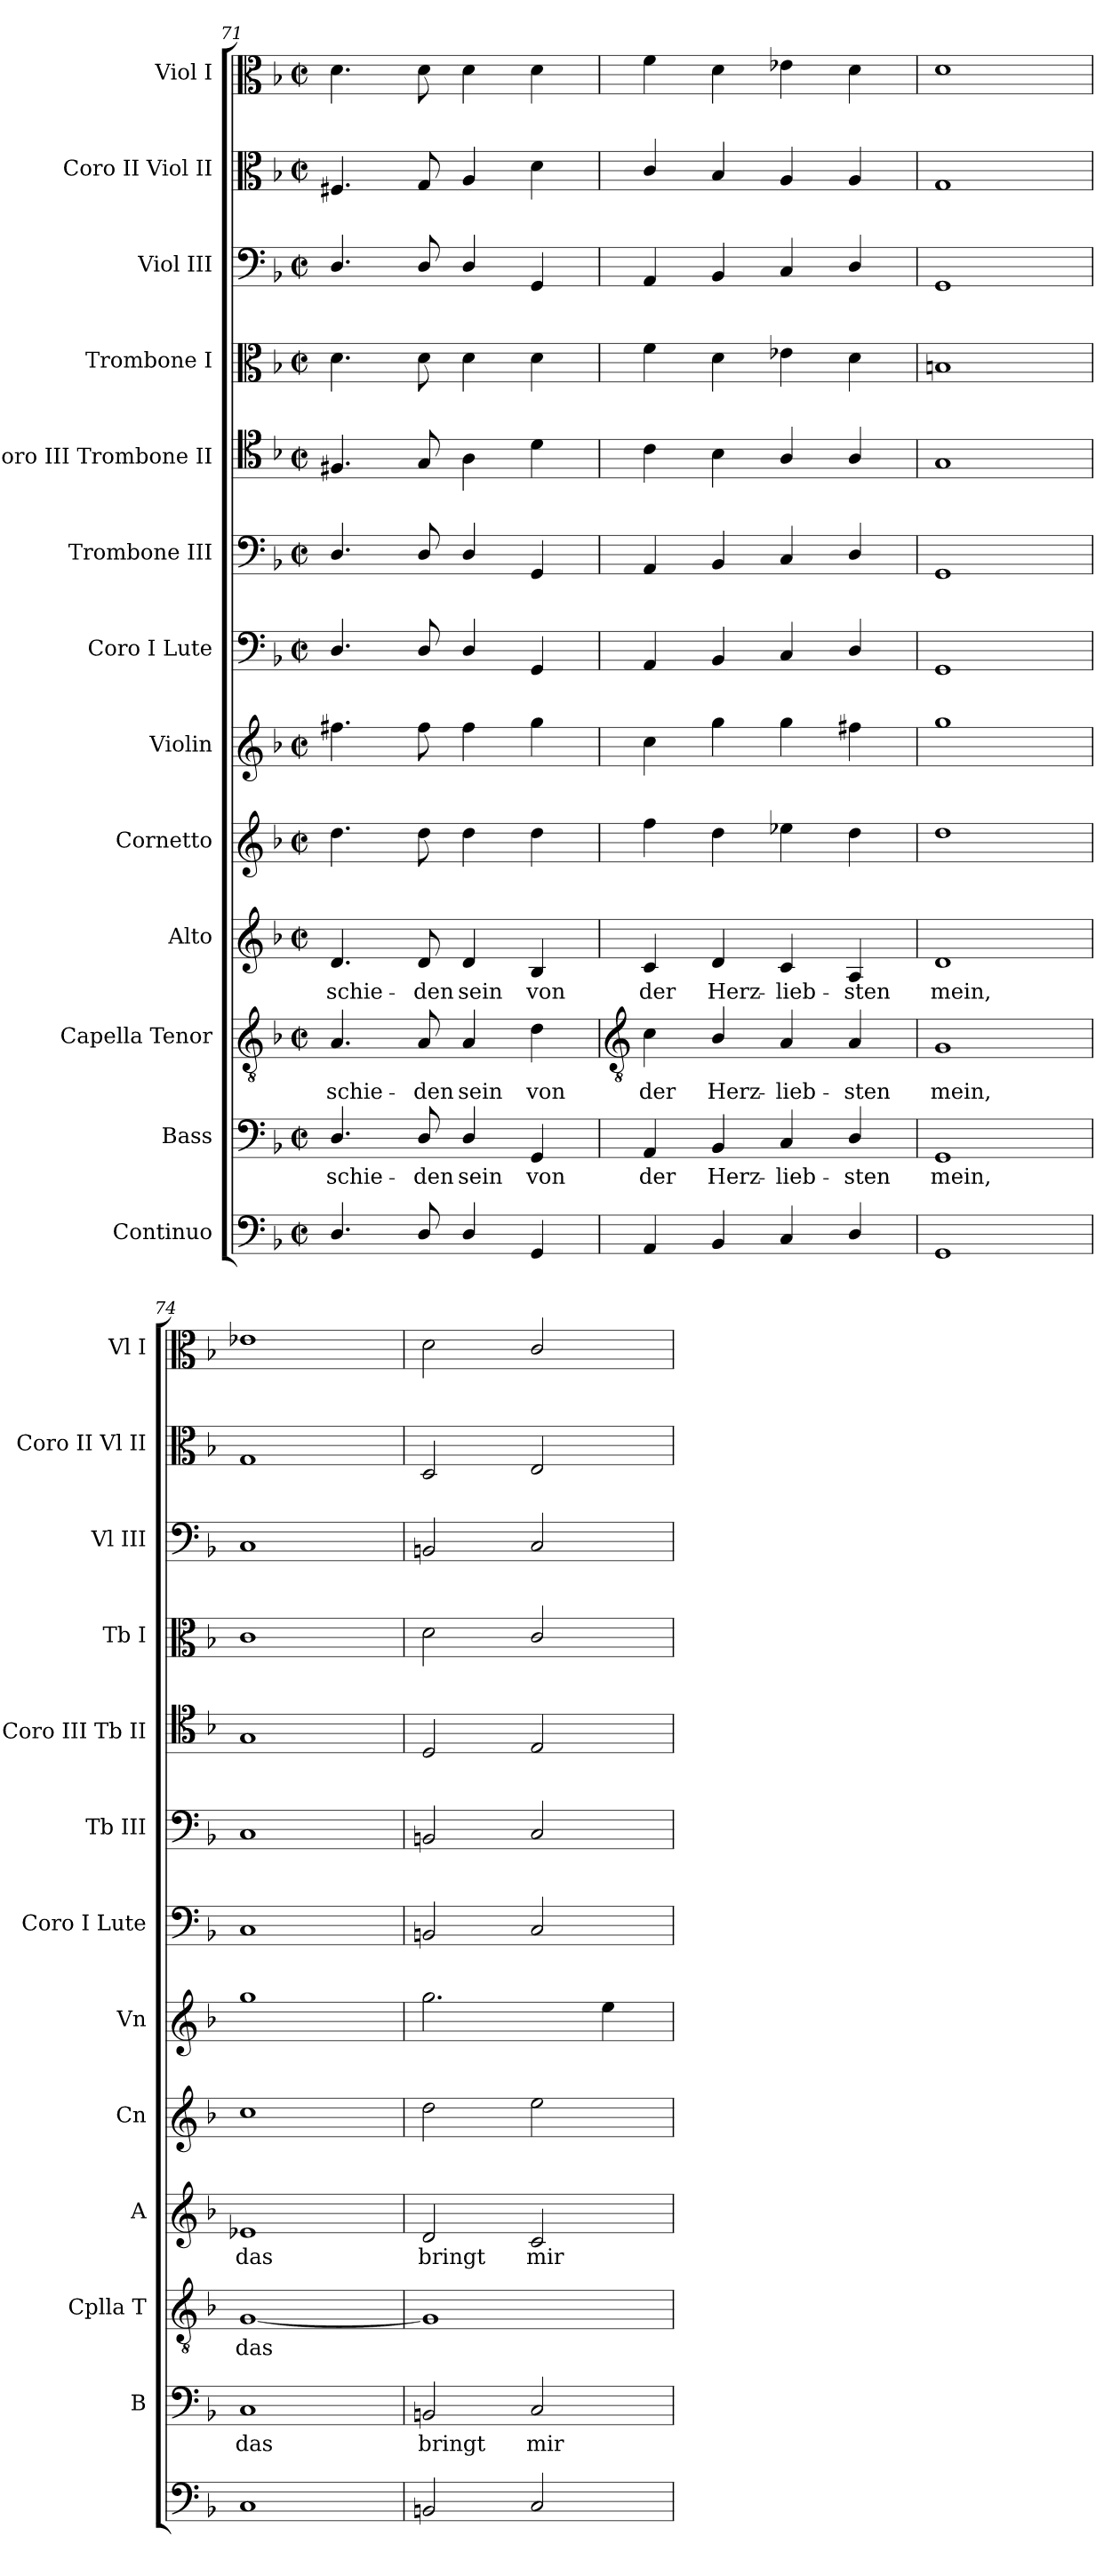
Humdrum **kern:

**kern	**kern	**text	**kern	**text	**kern	**text	**kern	**kern	**kern	**kern	**kern	**kern	**kern	**kern	**kern
*part13	*part12	*part12	*part11	*part11	*part10	*part10	*part9	*part8	*part7	*part6	*part5	*part4	*part3	*part2	*part1
*staff13	*staff12	*staff12	*staff11	*staff11	*staff10	*staff10	*staff9	*staff8	*staff7	*staff6	*staff5	*staff4	*staff3	*staff2	*staff1
*I"Continuo	*I"Bass	*	*I"Capella Tenor	*	*I"Alto	*	*I"Cornetto	*I"Violin	*I"Coro I Lute	*I"Trombone III	*I"Coro III Trombone II	*I"Trombone I	*I"Viol III	*I"Coro II Viol II	*I"Viol I
*	*I'B	*	*I'Cplla T	*	*I'A	*	*I'Cn	*I'Vn	*I'Coro I Lute	*I'Tb III	*I'Coro III Tb II	*I'Tb I	*I'Vl III	*I'Coro II Vl II	*I'Vl I
*clefF4	*clefF4	*	*clefGv2	*	*clefG2	*	*clefG2	*clefG2	*clefF4	*clefF4	*clefC4	*clefC3	*clefF4	*clefC3	*clefC3
*k[b-]	*k[b-]	*	*k[b-]	*	*k[b-]	*	*k[b-]	*k[b-]	*k[b-]	*k[b-]	*k[b-]	*k[b-]	*k[b-]	*k[b-]	*k[b-]
*F:	*F:	*	*F:	*	*F:	*	*F:	*F:	*F:	*F:	*F:	*F:	*F:	*F:	*F:
*M2/2	*M2/2	*	*M2/2	*	*M2/2	*	*M2/2	*M2/2	*M2/2	*M2/2	*M2/2	*M2/2	*M2/2	*M2/2	*M2/2
*met(c|)	*met(c|)	*	*met(c|)	*	*met(c|)	*	*met(c|)	*met(c|)	*met(c|)	*met(c|)	*met(c|)	*met(c|)	*met(c|)	*met(c|)	*met(c|)
=71	=71	=71	=71	=71	=71	=71	=71	=71	=71	=71	=71	=71	=71	=71	=71
!	!	!LO:LY:b	!	!LO:LY:b	!	!LO:LY:b	!	!	!	!	!	!	!	!	!
4.D/	4.D/	-schie-	4.A	-schie-	4.d	-schie-	4.dd	4.ff#X	4.D/	4.D/	4.F#X	4.d	4.D/	4.F#X	4.d
!	!	!LO:LY:b	!	!LO:LY:b	!	!LO:LY:b	!	!	!	!	!	!	!	!	!
8D/	8D/	-den	8A	-den	8d	-den	8dd	8ff#	8D/	8D/	8G	8d	8D/	8G	8d
!	!	!LO:LY:b	!	!LO:LY:b	!	!LO:LY:b	!	!	!	!	!	!	!	!	!
4D/	4D/	sein	4A	sein	4d	sein	4dd	4ff#	4D/	4D/	4A	4d	4D/	4A	4d
!	!	!LO:LY:b	!	!LO:LY:b	!	!LO:LY:b	!	!	!	!	!	!	!	!	!
4GG	4GG	von	4d	von	4B-	von	4dd	4gg	4GG	4GG	4d	4d	4GG	4d	4d
!!LO:LB:g=z
=72	=72	=72	=72	=72	=72	=72	=72	=72	=72	=72	=72	=72	=72	=72	=72
*	*	*	*clefGv2	*	*	*	*	*	*	*	*	*	*	*	*
!	!	!LO:LY:b	!	!LO:LY:b	!	!LO:LY:b	!	!	!	!	!	!	!	!	!
4AA	4AA	der	4c	der	4c	der	4ff	4cc	4AA	4AA	4c	4f	4AA	4c/	4f
!	!	!LO:LY:b	!	!LO:LY:b	!	!LO:LY:b	!	!	!	!	!	!	!	!	!
4BB-	4BB-	Herz-	4B-/	Herz-	4d	Herz-	4dd	4gg	4BB-	4BB-	4B-	4d	4BB-	4B-	4d
!	!	!LO:LY:b	!	!LO:LY:b	!	!LO:LY:b	!	!	!	!	!	!	!	!	!
4C/	4C/	-lieb-	4A	-lieb-	4c	-lieb-	4ee-X	4gg	4C	4C	4A/	4e-X	4C	4A	4e-X
!	!	!LO:LY:b	!	!LO:LY:b	!	!LO:LY:b	!	!	!	!	!	!	!	!	!
4D/	4D/	-sten	4A	-sten	4A	-sten	4dd	4ff#X	4D/	4D/	4A/	4d	4D/	4A	4d
=73	=73	=73	=73	=73	=73	=73	=73	=73	=73	=73	=73	=73	=73	=73	=73
!	!	!LO:LY:b	!	!LO:LY:b	!	!LO:LY:b	!	!	!	!	!	!	!	!	!
1GG	1GG	mein,	1G	mein,	1d	mein,	1dd	1gg	1GG	1GG	1G	1Bn	1GG	1G	1d
=74	=74	=74	=74	=74	=74	=74	=74	=74	=74	=74	=74	=74	=74	=74	=74
!	!	!LO:LY:b	!	!LO:LY:b	!	!LO:LY:b	!	!	!	!	!	!	!	!	!
1C	1C	das	[1G	das	1e-X	das	1cc	1gg	1C	1C	1G	1c	1C	1G	1e-X
=75	=75	=75	=75	=75	=75	=75	=75	=75	=75	=75	=75	=75	=75	=75	=75
!	!	!LO:LY:b	!	!	!	!LO:LY:b	!	!	!	!	!	!	!	!	!
2BBn	2BBn	bringt	1G]	.	2d	bringt	2dd	2.gg	2BBn	2BBn	2D	2d	2BBn	2D	2d
!	!	!LO:LY:b	!	!	!	!LO:LY:b	!	!	!	!	!	!	!	!	!
2C	2C	mir	.	.	2c	mir	2ee	.	2C	2C	2E	2c/	2C	2E	2c/
.	.	.	.	.	.	.	.	4ee	.	.	.	.	.	.	.
=	=	=	=	=	=	=	=	=	=	=	=	=	=	=	=
*-	*-	*-	*-	*-	*-	*-	*-	*-	*-	*-	*-	*-	*-	*-	*-
